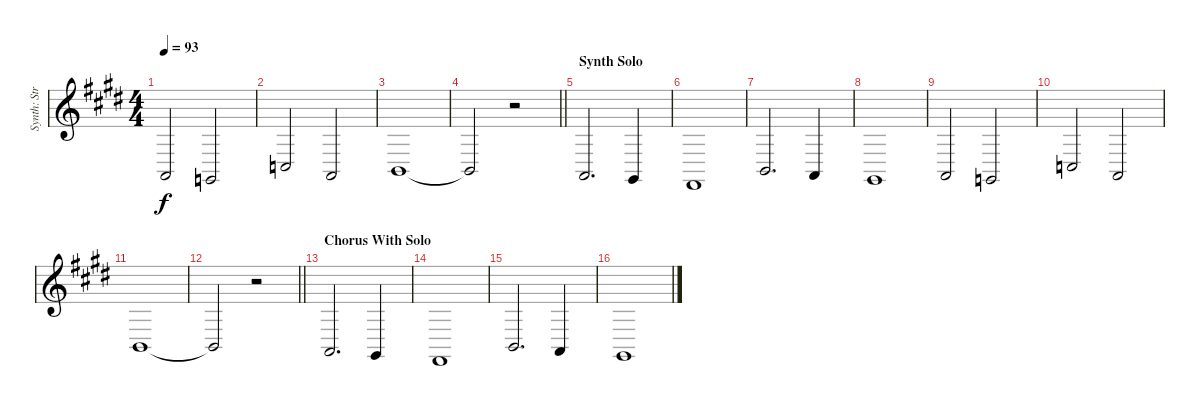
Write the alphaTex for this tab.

\track ("Synth: Strings" "Synth: Str") {instrument stringensemble1}
\staff {score}
\tuning (E4 B3 G3 D3 A2 E2) {hide}
\ts (4 4)
\tempo 93
\clef g2
\ks c#minor
0.5.2{dy f} 3.6.2 |
3.5.2 0.5.2 |
2.5.1 |
\barLineRight lightlight
2.5{t}.2 r.2 |
\section ("" "Synth Solo")
0.5.2{d} 4.6.4 |
2.6.1 |
2.5.2{d} 0.5.4 |
4.6.1 |
0.5.2 3.6.2 |
3.5.2 0.5.2 |
2.5.1 |
\barLineRight lightlight
2.5{t}.2 r.2 |
\section ("" "Chorus With Solo")
0.5.2{d} 4.6.4 |
2.6.1 |
2.5.2{d} 0.5.4 |
4.6.1
